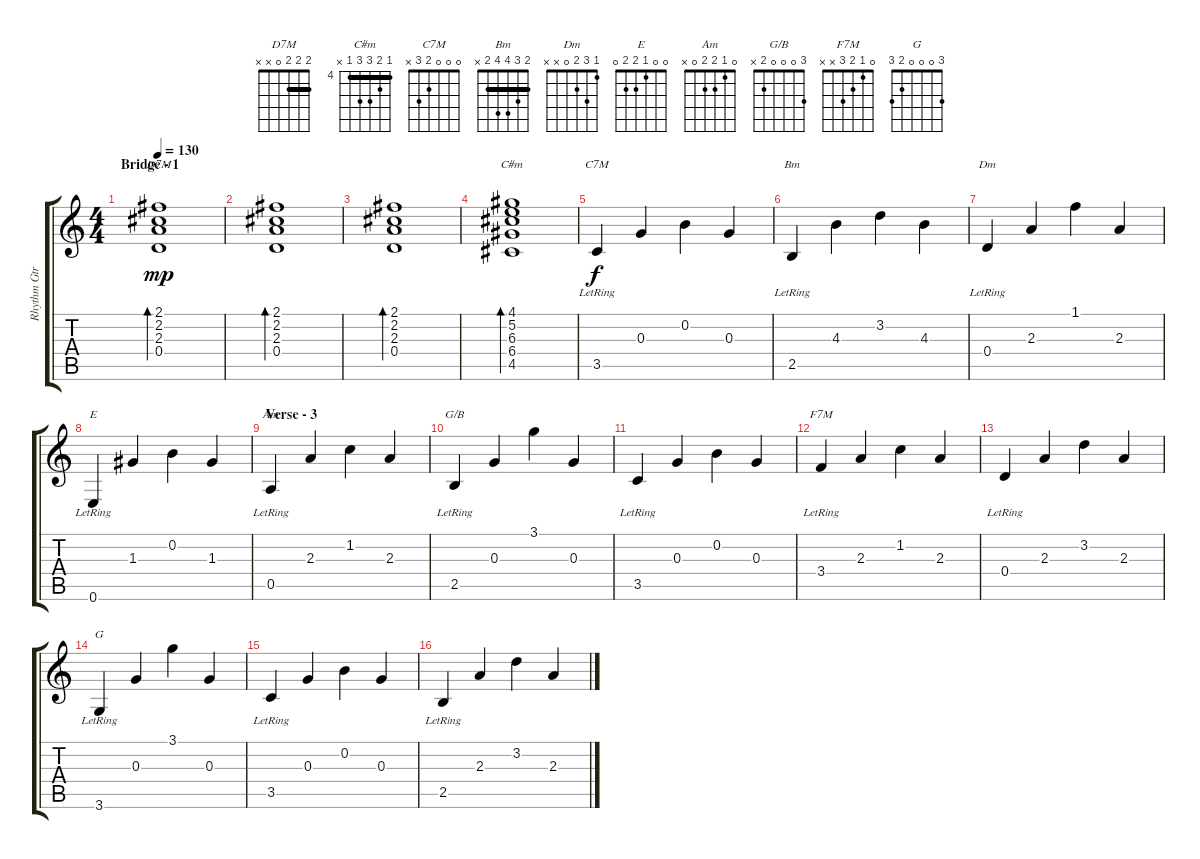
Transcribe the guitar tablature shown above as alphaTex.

\track ("Rhythm Gtr. 1" "Rhythm Gtr") {instrument electricguitarjazz}
\staff {score tabs}
\tuning (E4 B3 G3 D3 A2 E2) {hide}
\chord ("D7M" 2 2 2 0 x x) {barre 2}
\chord ("C#m" 4 5 6 6 4 x) {firstfret 4 barre 4}
\chord ("C7M" 0 0 0 2 3 x)
\chord ("Bm" 2 3 4 4 2 x) {barre 2}
\chord ("Dm" 1 3 2 0 x x)
\chord ("E" 0 0 1 2 2 0)
\chord ("Am" 0 1 2 2 0 x)
\chord ("G/B" 3 0 0 0 2 x)
\chord ("F7M" 0 1 2 3 x x)
\chord ("G" 3 0 0 0 2 3)
\ts (4 4)
\section ("" "Bridge - 1")
\tempo 130
\clef g2
\ks c
(2.1 2.2 2.3 0.4).1{bd 240 ch "D7M" dy mp} |
(2.1 2.2 2.3 0.4).1{bd 240} |
(2.1 2.2 2.3 0.4).1{bd 240} |
(4.1 5.2 6.3 6.4 4.5).1{bd 240 ch "C#m"} |
3.5{lr}.4{ch "C7M" dy f} 0.3.4 0.2.4 0.3.4 |
2.5{lr}.4{ch "Bm"} 4.3.4 3.2.4 4.3.4 |
0.4{lr}.4{ch "Dm"} 2.3.4 1.1.4 2.3.4 |
0.6{lr}.4{ch "E"} 1.3.4 0.2.4 1.3.4 |
\section ("" "Verse - 3")
0.5{lr}.4{ch "Am"} 2.3.4 1.2.4 2.3.4 |
2.5{lr}.4{ch "G/B"} 0.3.4 3.1.4 0.3.4 |
3.5{lr}.4 0.3.4 0.2.4 0.3.4 |
3.4{lr}.4{ch "F7M"} 2.3.4 1.2.4 2.3.4 |
0.4{lr}.4 2.3.4 3.2.4 2.3.4 |
3.6{lr}.4{ch "G"} 0.3.4 3.1.4 0.3.4 |
3.5{lr}.4 0.3.4 0.2.4 0.3.4 |
2.5{lr}.4 2.3.4 3.2.4 2.3.4
